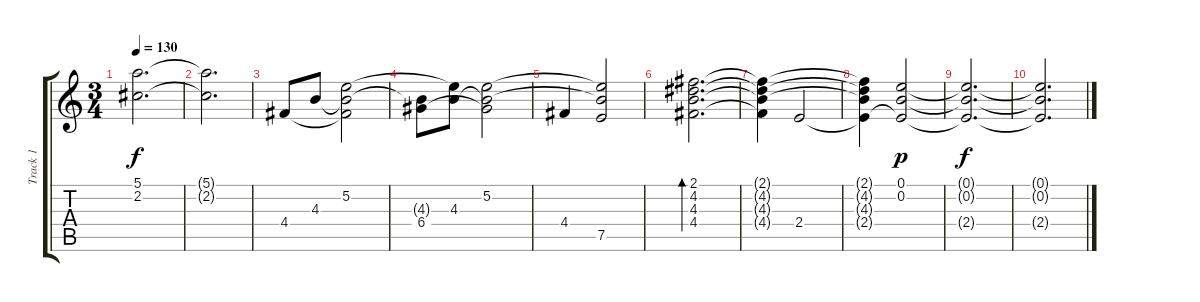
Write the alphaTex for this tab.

\track ("Track 1" "Track 1") {instrument overdrivenguitar}
\staff {score tabs}
\tuning (E4 B3 G3 D3 A2 E2) {hide}
\ts (3 4)
\tempo 130
\clef g2
\ks c
(5.1 2.2).2{d dy f} |
(5.1{t} 2.2{t}).2{d} |
4.4.8 4.3.8 (5.2 4.3{t} 4.4{t}).2 |
(4.3{t} 6.4).8 (5.2{t} 4.3).8 (5.2 4.3{t} 6.4{t}).2 |
4.4.4 (5.2{t} 4.3{t} 7.5).2 |
(2.1 4.2 4.3 4.4).2{d bd 240} |
(2.1{t} 4.2{t} 4.3{t} 4.4{t}).4 2.4.2 |
(2.1{t} 4.2{t} 4.3{t} 2.4{t}).4 (0.1 0.2 2.4{t}).2{dy p} |
(0.1{t} 0.2{t} 2.4{t}).2{d dy f} |
(0.1{t} 0.2{t} 2.4{t}).2{d}
